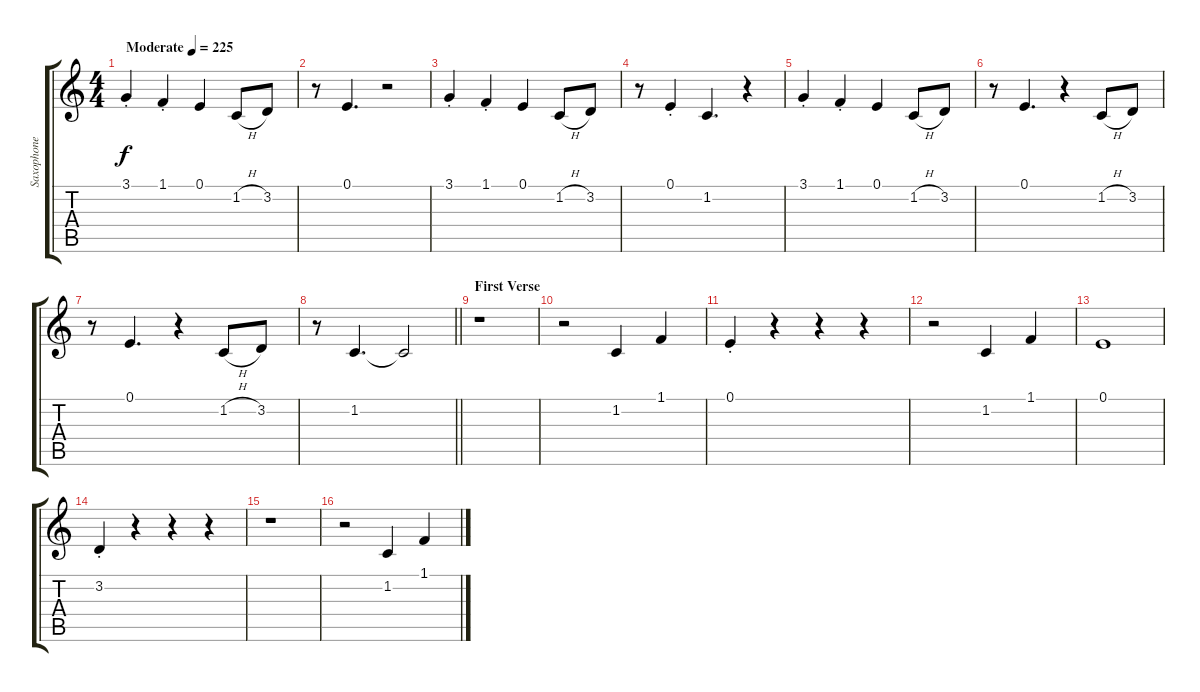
\track ("Saxophone" "Saxophone") {instrument altosax}
\staff {score tabs}
\tuning (E4 B3 G3 D3 A2 E2) {hide}
\ts (4 4)
\tempo (225 "Moderate")
\clef g2
\ks c
3.1{st}.4{dy f instrument altosax} 1.1{st}.4 0.1.4 1.2{h}.8 3.2.8 |
r.8 0.1.4{d} r.2 |
3.1{st}.4 1.1{st}.4 0.1.4 1.2{h}.8 3.2.8 |
r.8 0.1{st}.4 1.2.4{d} r.4 |
3.1{st}.4 1.1{st}.4 0.1.4 1.2{h}.8 3.2.8 |
r.8 0.1.4{d} r.4 1.2{h}.8 3.2.8 |
r.8 0.1.4{d} r.4 1.2{h}.8 3.2.8 |
\barLineRight lightlight
r.8 1.2.4{d} 1.2{t}.2 |
\section ("" "First Verse")
r.1 |
r.2 1.2.4 1.1.4 |
0.1{st}.4 r.4 r.4 r.4 |
r.2 1.2.4 1.1.4 |
0.1.1 |
3.2{st}.4 r.4 r.4 r.4 |
r.1 |
r.2 1.2.4 1.1.4
